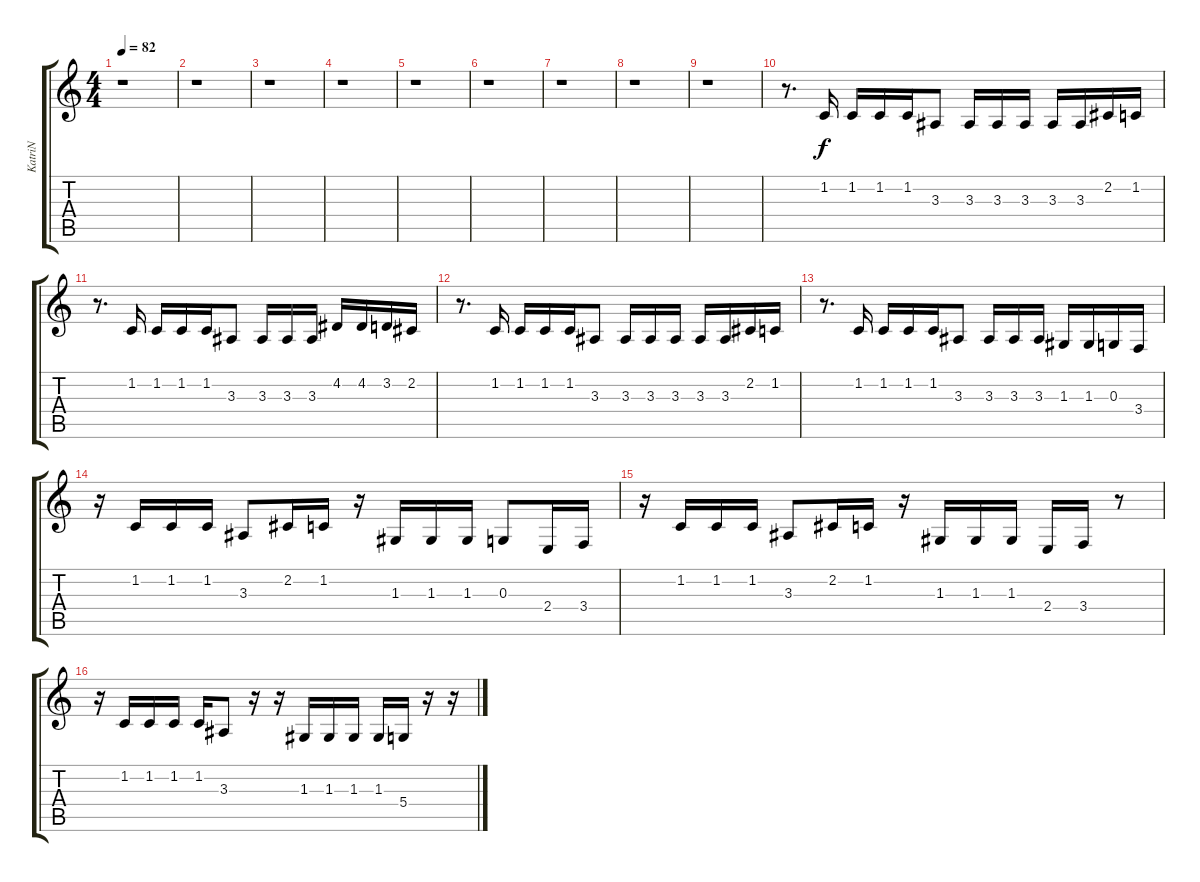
\track ("KatriN" "KatriN") {instrument synthvoice}
\staff {score tabs}
\tuning (E4 B3 G3 D3 A2 E2) {hide}
\ts (4 4)
\tempo 82
\clef g2
\ks c
r.1{dy f instrument synthvoice} |
r.1 |
r.1 |
r.1 |
r.1 |
r.1 |
r.1 |
r.1 |
r.1 |
r.8{d} 1.2.16 1.2.16 1.2.16 1.2.16 3.3.8 3.3.16 3.3.16 3.3.16 3.3.16 3.3.16 2.2.16 1.2.16 |
r.8{d} 1.2.16 1.2.16 1.2.16 1.2.16 3.3.8 3.3.16 3.3.16 3.3.16 4.2.16 4.2.16 3.2.16 2.2.16 |
r.8{d} 1.2.16 1.2.16 1.2.16 1.2.16 3.3.8 3.3.16 3.3.16 3.3.16 3.3.16 3.3.16 2.2.16 1.2.16 |
r.8{d} 1.2.16 1.2.16 1.2.16 1.2.16 3.3.8 3.3.16 3.3.16 3.3.16 1.3.16 1.3.16 0.3.16 3.4.16 |
r.16{instrument stringensemble1} 1.2.16 1.2.16 1.2.16 3.3.8 2.2.16 1.2.16 r.16 1.3.16 1.3.16 1.3.16 0.3.8 2.4.16 3.4.16 |
r.16 1.2.16 1.2.16 1.2.16 3.3.8 2.2.16 1.2.16 r.16 1.3.16 1.3.16 1.3.16 2.4.16 3.4.16 r.8 |
r.16 1.2.16 1.2.16 1.2.16 1.2.16 3.3.8 r.16 r.16 1.3.16 1.3.16 1.3.16 1.3.16 5.4.16 r.16 r.16
